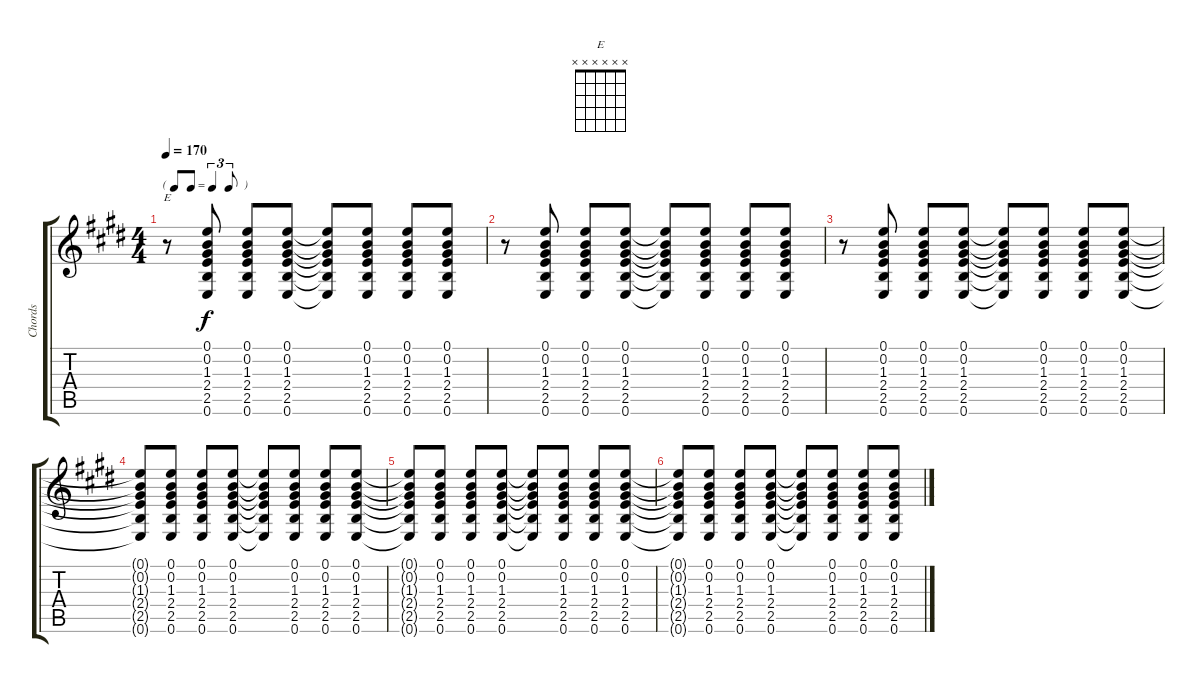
\track ("Chords" "Chords") {instrument acousticguitarsteel}
\staff {score tabs}
\tuning (E4 B3 G3 D3 A2 E2) {hide}
\chord ("E" x x x x x x)
\ts (4 4)
\tf triplet8th
\tempo 170
\clef g2
\ks e
r.8{ch "E" dy f} (0.1 0.2 1.3 2.4 2.5 0.6).8 (0.1 0.2 1.3 2.4 2.5 0.6).8 (0.1 0.2 1.3 2.4 2.5 0.6).8 (0.1{t} 0.2{t} 1.3{t} 2.4{t} 2.5{t} 0.6{t}).8 (0.1 0.2 1.3 2.4 2.5 0.6).8 (0.1 0.2 1.3 2.4 2.5 0.6).8 (0.1 0.2 1.3 2.4 2.5 0.6).8 |
r.8 (0.1 0.2 1.3 2.4 2.5 0.6).8 (0.1 0.2 1.3 2.4 2.5 0.6).8 (0.1 0.2 1.3 2.4 2.5 0.6).8 (0.1{t} 0.2{t} 1.3{t} 2.4{t} 2.5{t} 0.6{t}).8 (0.1 0.2 1.3 2.4 2.5 0.6).8 (0.1 0.2 1.3 2.4 2.5 0.6).8 (0.1 0.2 1.3 2.4 2.5 0.6).8 |
r.8 (0.1 0.2 1.3 2.4 2.5 0.6).8 (0.1 0.2 1.3 2.4 2.5 0.6).8 (0.1 0.2 1.3 2.4 2.5 0.6).8 (0.1{t} 0.2{t} 1.3{t} 2.4{t} 2.5{t} 0.6{t}).8 (0.1 0.2 1.3 2.4 2.5 0.6).8 (0.1 0.2 1.3 2.4 2.5 0.6).8 (0.1 0.2 1.3 2.4 2.5 0.6).8 |
(0.1{t} 0.2{t} 1.3{t} 2.4{t} 2.5{t} 0.6{t}).8 (0.1 0.2 1.3 2.4 2.5 0.6).8 (0.1 0.2 1.3 2.4 2.5 0.6).8 (0.1 0.2 1.3 2.4 2.5 0.6).8 (0.1{t} 0.2{t} 1.3{t} 2.4{t} 2.5{t} 0.6{t}).8 (0.1 0.2 1.3 2.4 2.5 0.6).8 (0.1 0.2 1.3 2.4 2.5 0.6).8 (0.1 0.2 1.3 2.4 2.5 0.6).8 |
(0.1{t} 0.2{t} 1.3{t} 2.4{t} 2.5{t} 0.6{t}).8 (0.1 0.2 1.3 2.4 2.5 0.6).8 (0.1 0.2 1.3 2.4 2.5 0.6).8 (0.1 0.2 1.3 2.4 2.5 0.6).8 (0.1{t} 0.2{t} 1.3{t} 2.4{t} 2.5{t} 0.6{t}).8 (0.1 0.2 1.3 2.4 2.5 0.6).8 (0.1 0.2 1.3 2.4 2.5 0.6).8 (0.1 0.2 1.3 2.4 2.5 0.6).8 |
(0.1{t} 0.2{t} 1.3{t} 2.4{t} 2.5{t} 0.6{t}).8 (0.1 0.2 1.3 2.4 2.5 0.6).8 (0.1 0.2 1.3 2.4 2.5 0.6).8 (0.1 0.2 1.3 2.4 2.5 0.6).8 (0.1{t} 0.2{t} 1.3{t} 2.4{t} 2.5{t} 0.6{t}).8 (0.1 0.2 1.3 2.4 2.5 0.6).8 (0.1 0.2 1.3 2.4 2.5 0.6).8 (0.1 0.2 1.3 2.4 2.5 0.6).8
